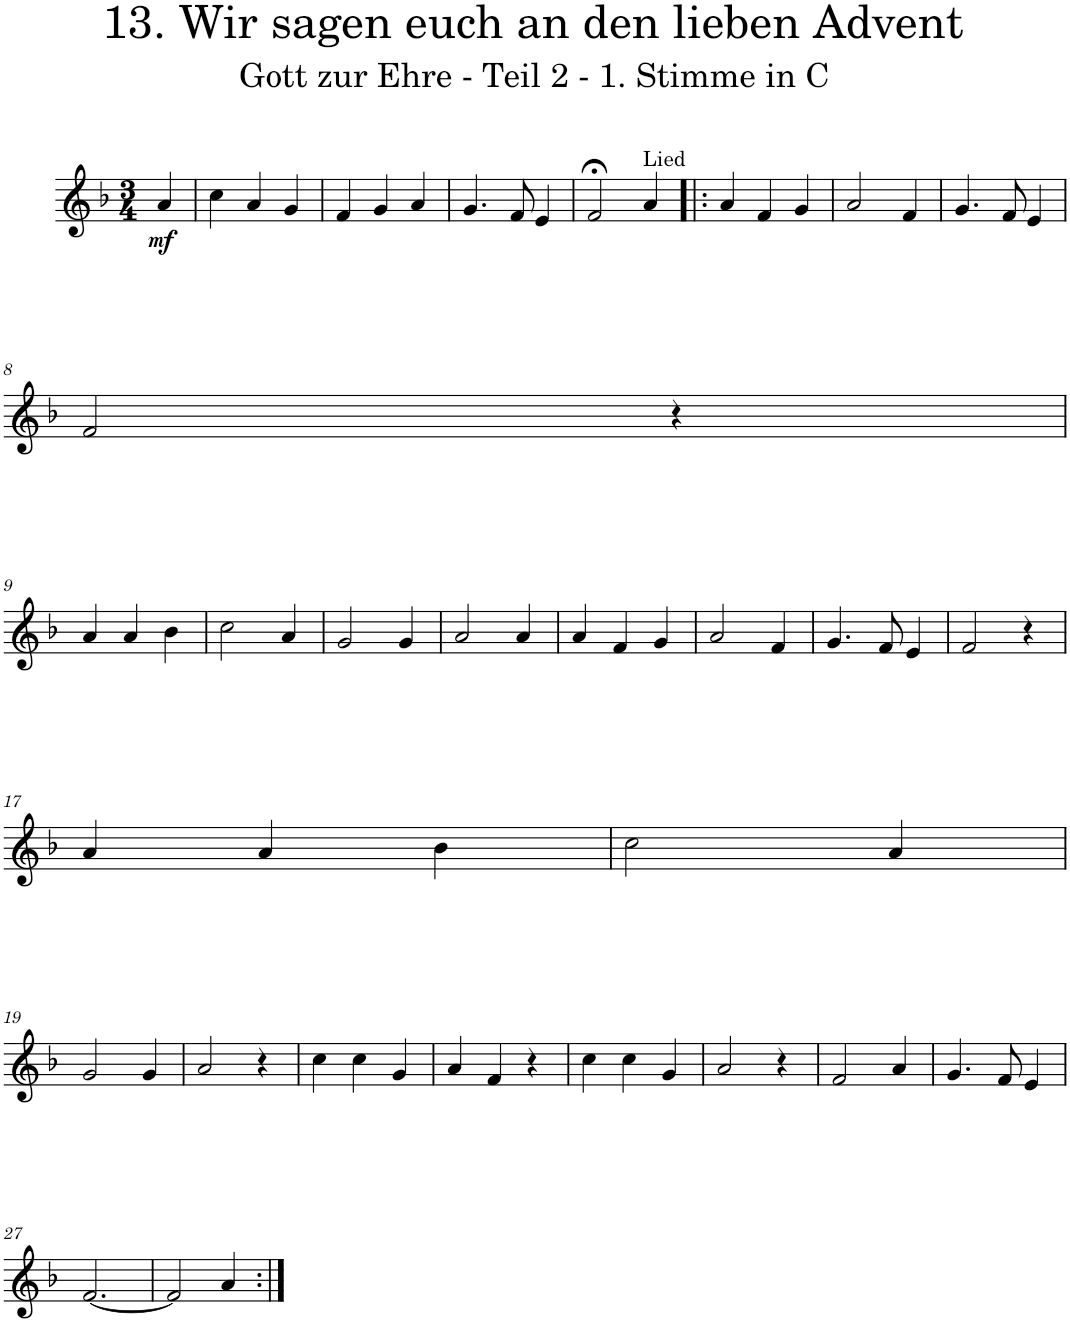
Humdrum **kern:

**kern	**dynam
*part1	*part1
*staff1	*staff1
*I"Flöte	*
*I'Fl.	*
*clefG2	*
*k[b-]	*
*M3/4	*
=	=
!	!LO:DY:b
4a/	mf
=1	=1
4cc\	.
4a/	.
4g/	.
=2	=2
4f/	.
4g/	.
4a/	.
=3	=3
4.g/	.
8f/	.
4e/	.
=4	=4
2f;</	.
!LO:TX:a:t=Lied	!
4a/	.
=5!|:	=5!|:
4a/	.
4f/	.
4g/	.
=6	=6
2a/	.
4f/	.
=7	=7
4.g/	.
8f/	.
4e/	.
!!LO:LB:g=z
=8	=8
2f/	.
4r	.
!!LO:LB:g=z
=9	=9
4a/	.
4a/	.
4b-\	.
=10	=10
2cc\	.
4a/	.
=11	=11
2g/	.
4g/	.
=12	=12
2a/	.
4a/	.
=13	=13
4a/	.
4f/	.
4g/	.
=14	=14
2a/	.
4f/	.
=15	=15
4.g/	.
8f/	.
4e/	.
=16	=16
2f/	.
4r	.
!!LO:LB:g=z
=17	=17
4a/	.
4a/	.
4b-\	.
=18	=18
2cc\	.
4a/	.
!!LO:LB:g=z
=19	=19
2g/	.
4g/	.
=20	=20
2a/	.
4r	.
=21	=21
4cc\	.
4cc\	.
4g/	.
=22	=22
4a/	.
4f/	.
4r	.
=23	=23
4cc\	.
4cc\	.
4g/	.
=24	=24
2a/	.
4r	.
=25	=25
2f/	.
4a/	.
=26	=26
4.g/	.
8f/	.
4e/	.
!!LO:LB:g=z
=27	=27
[2.f/	.
=28	=28
2f/]	.
4a/	.
=:|!	=:|!
*-	*-
